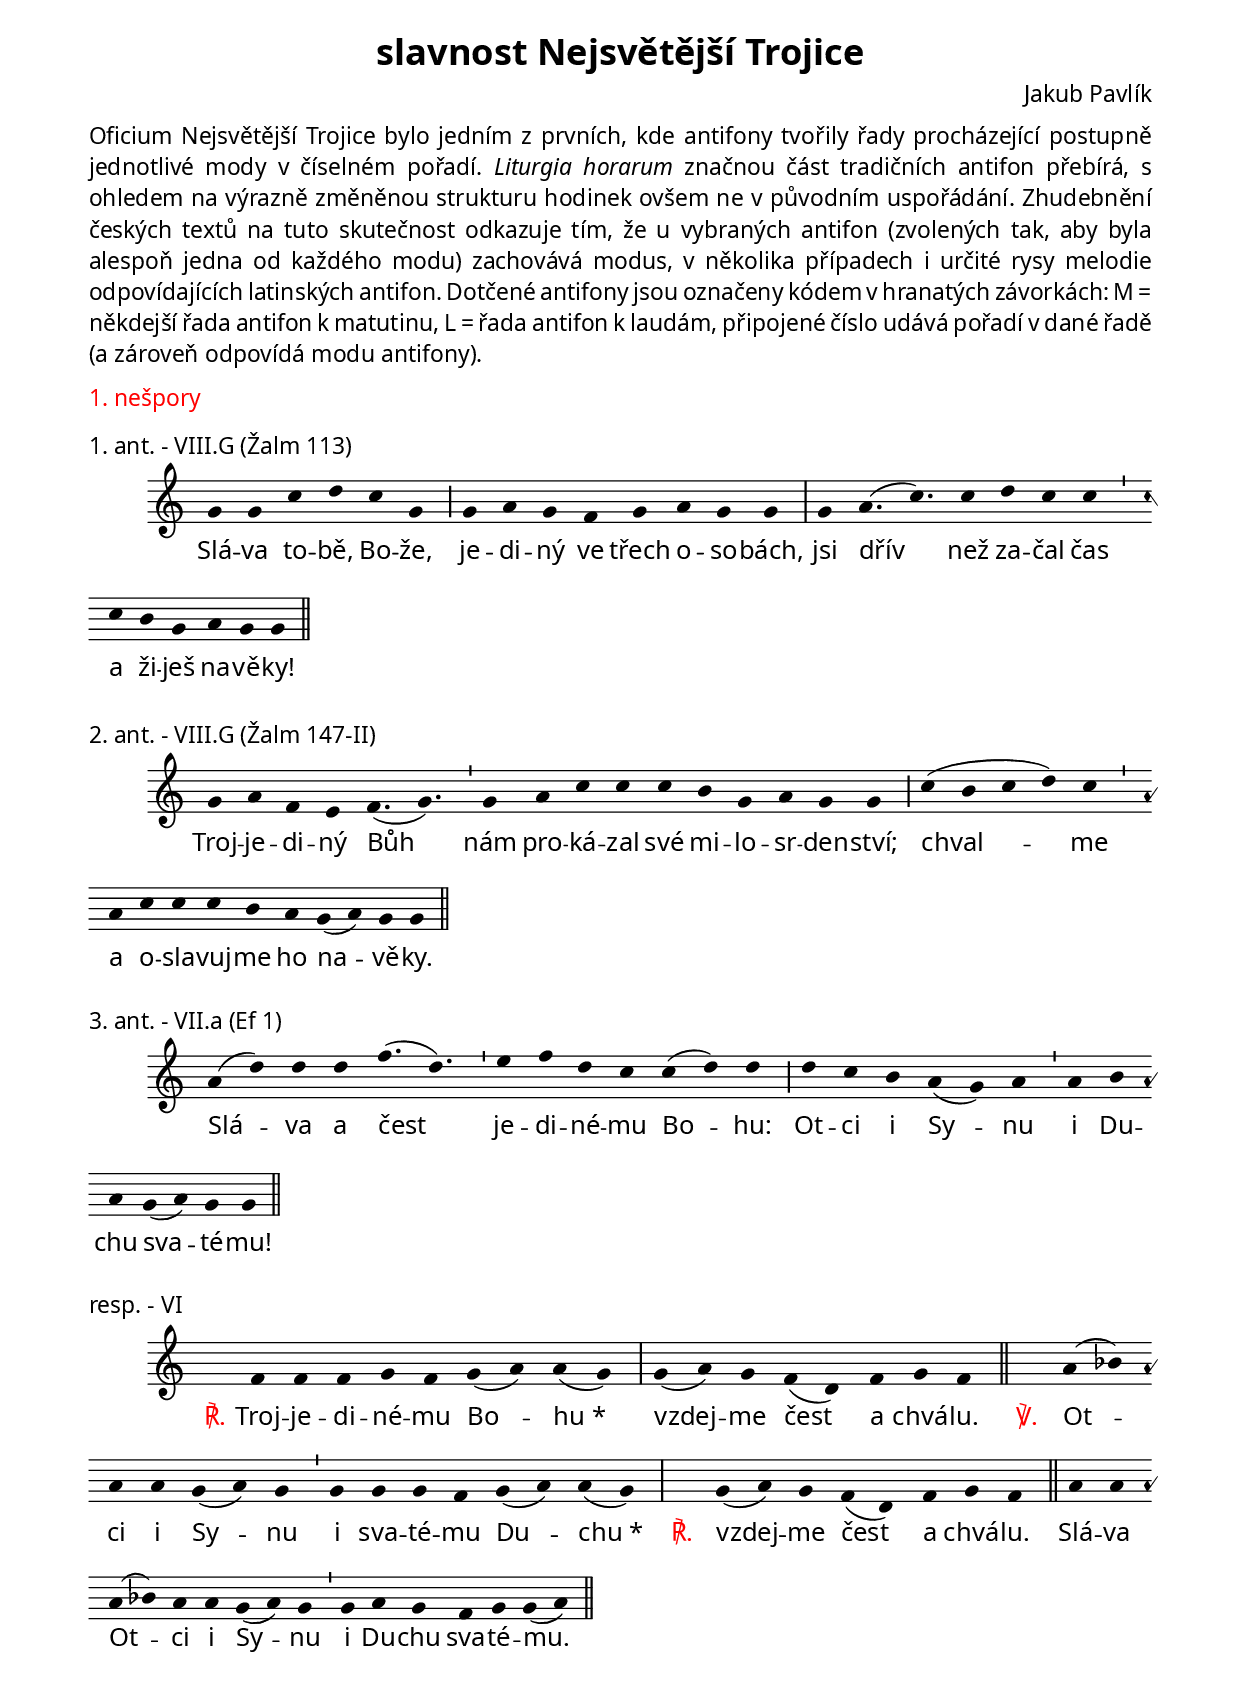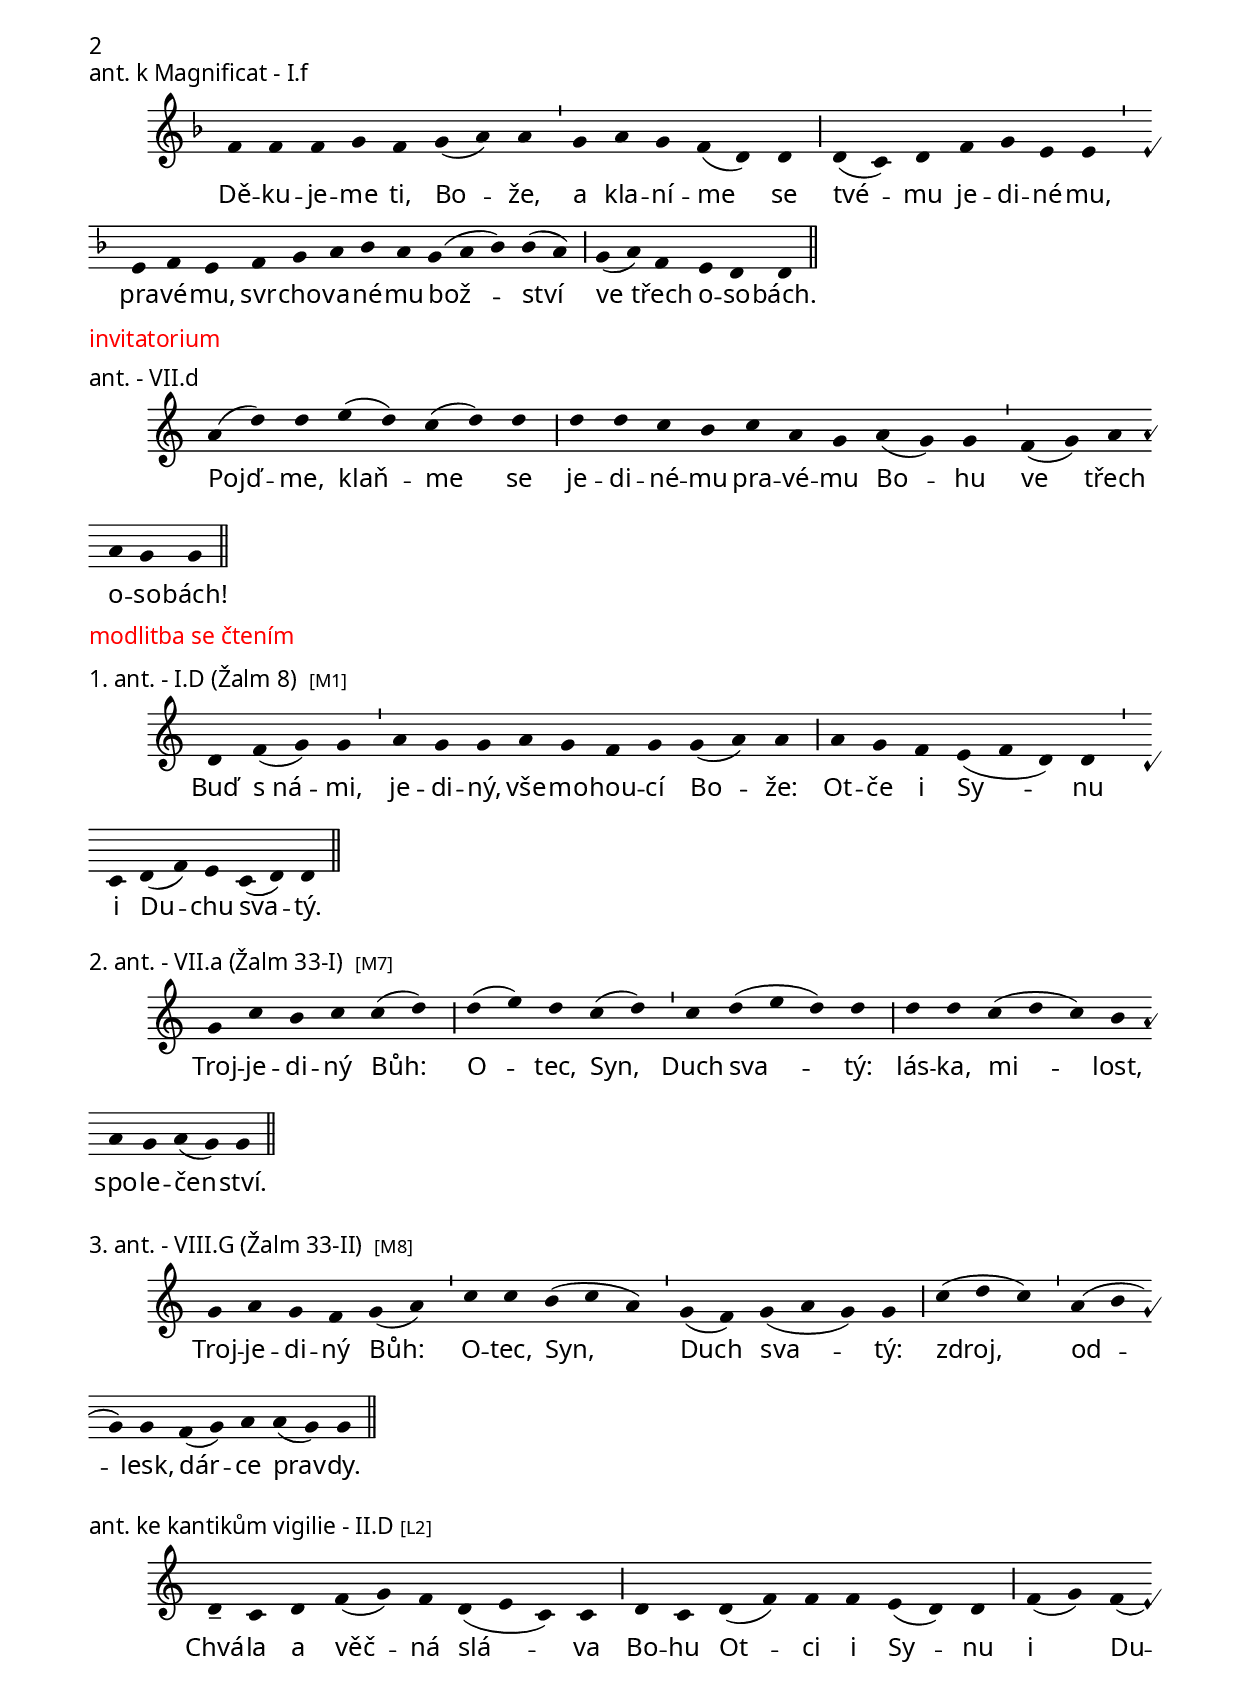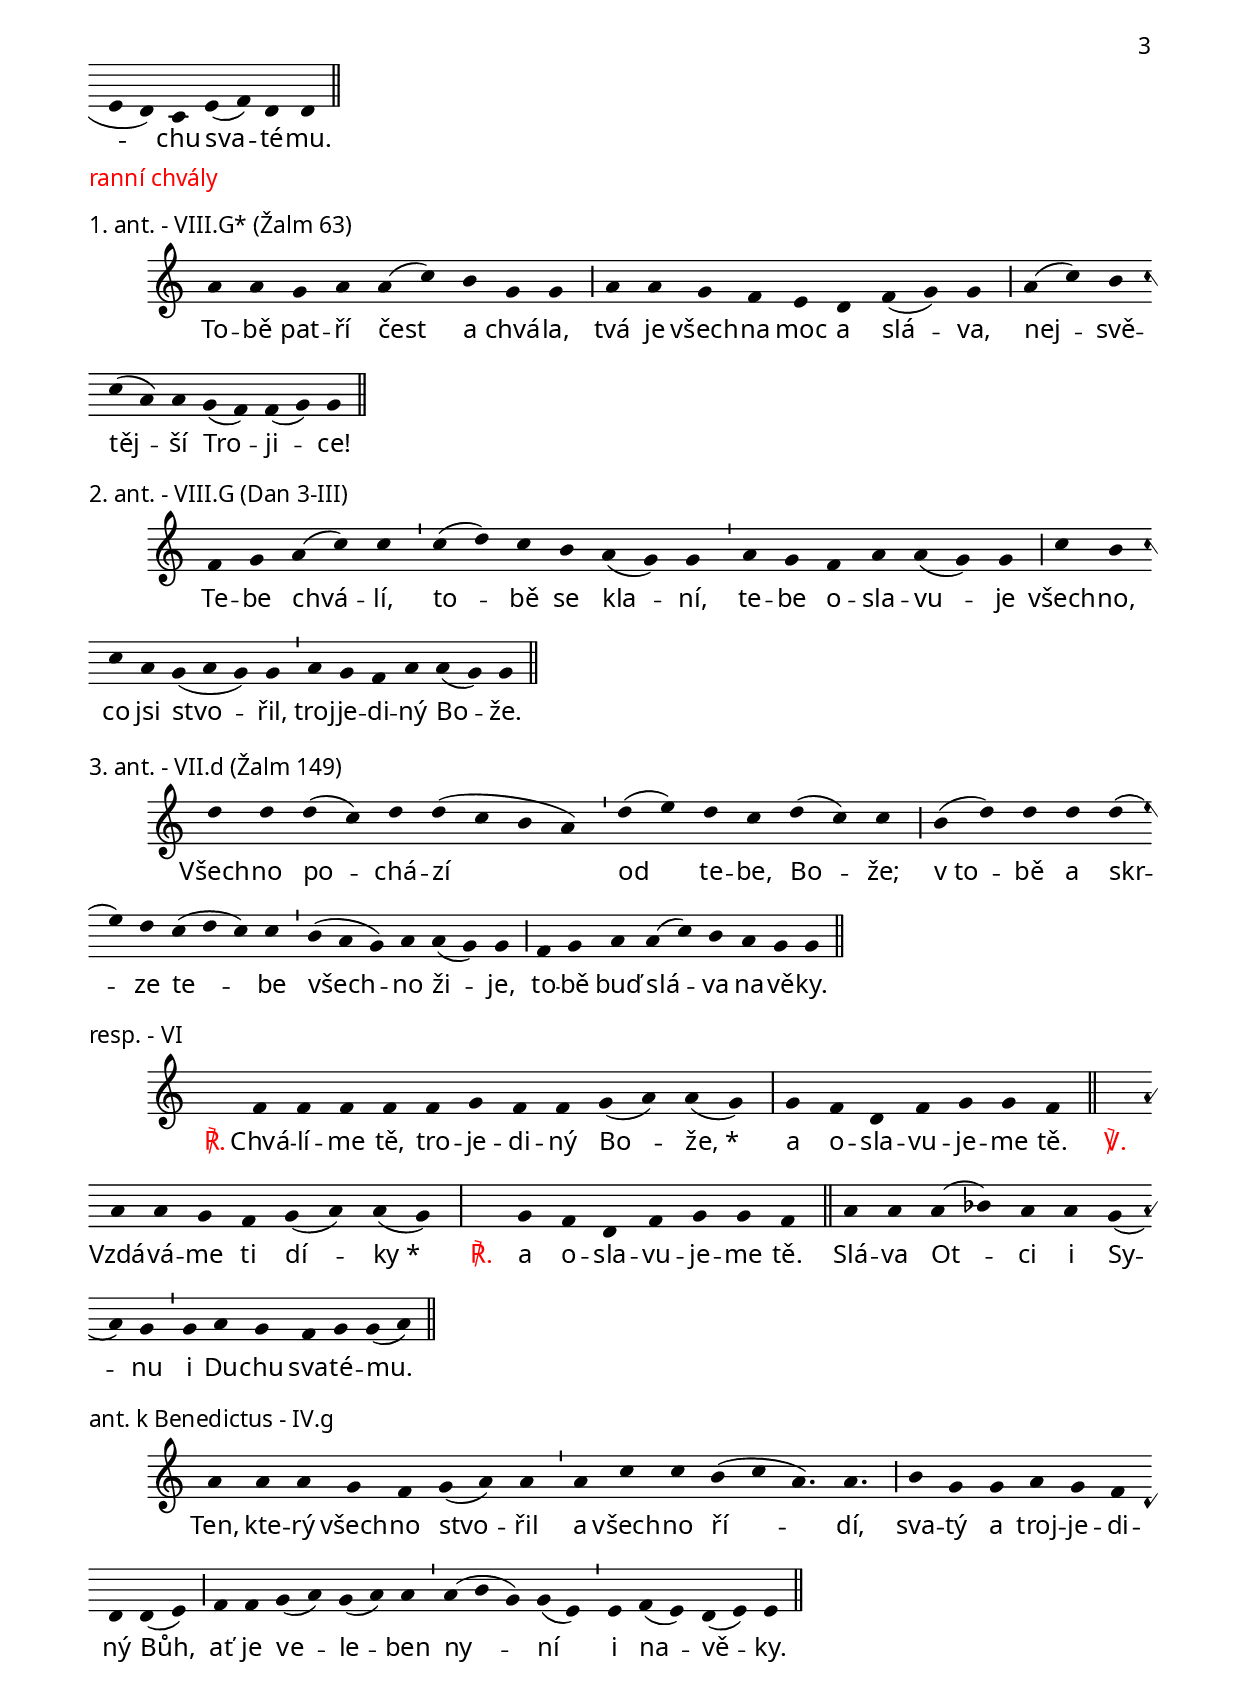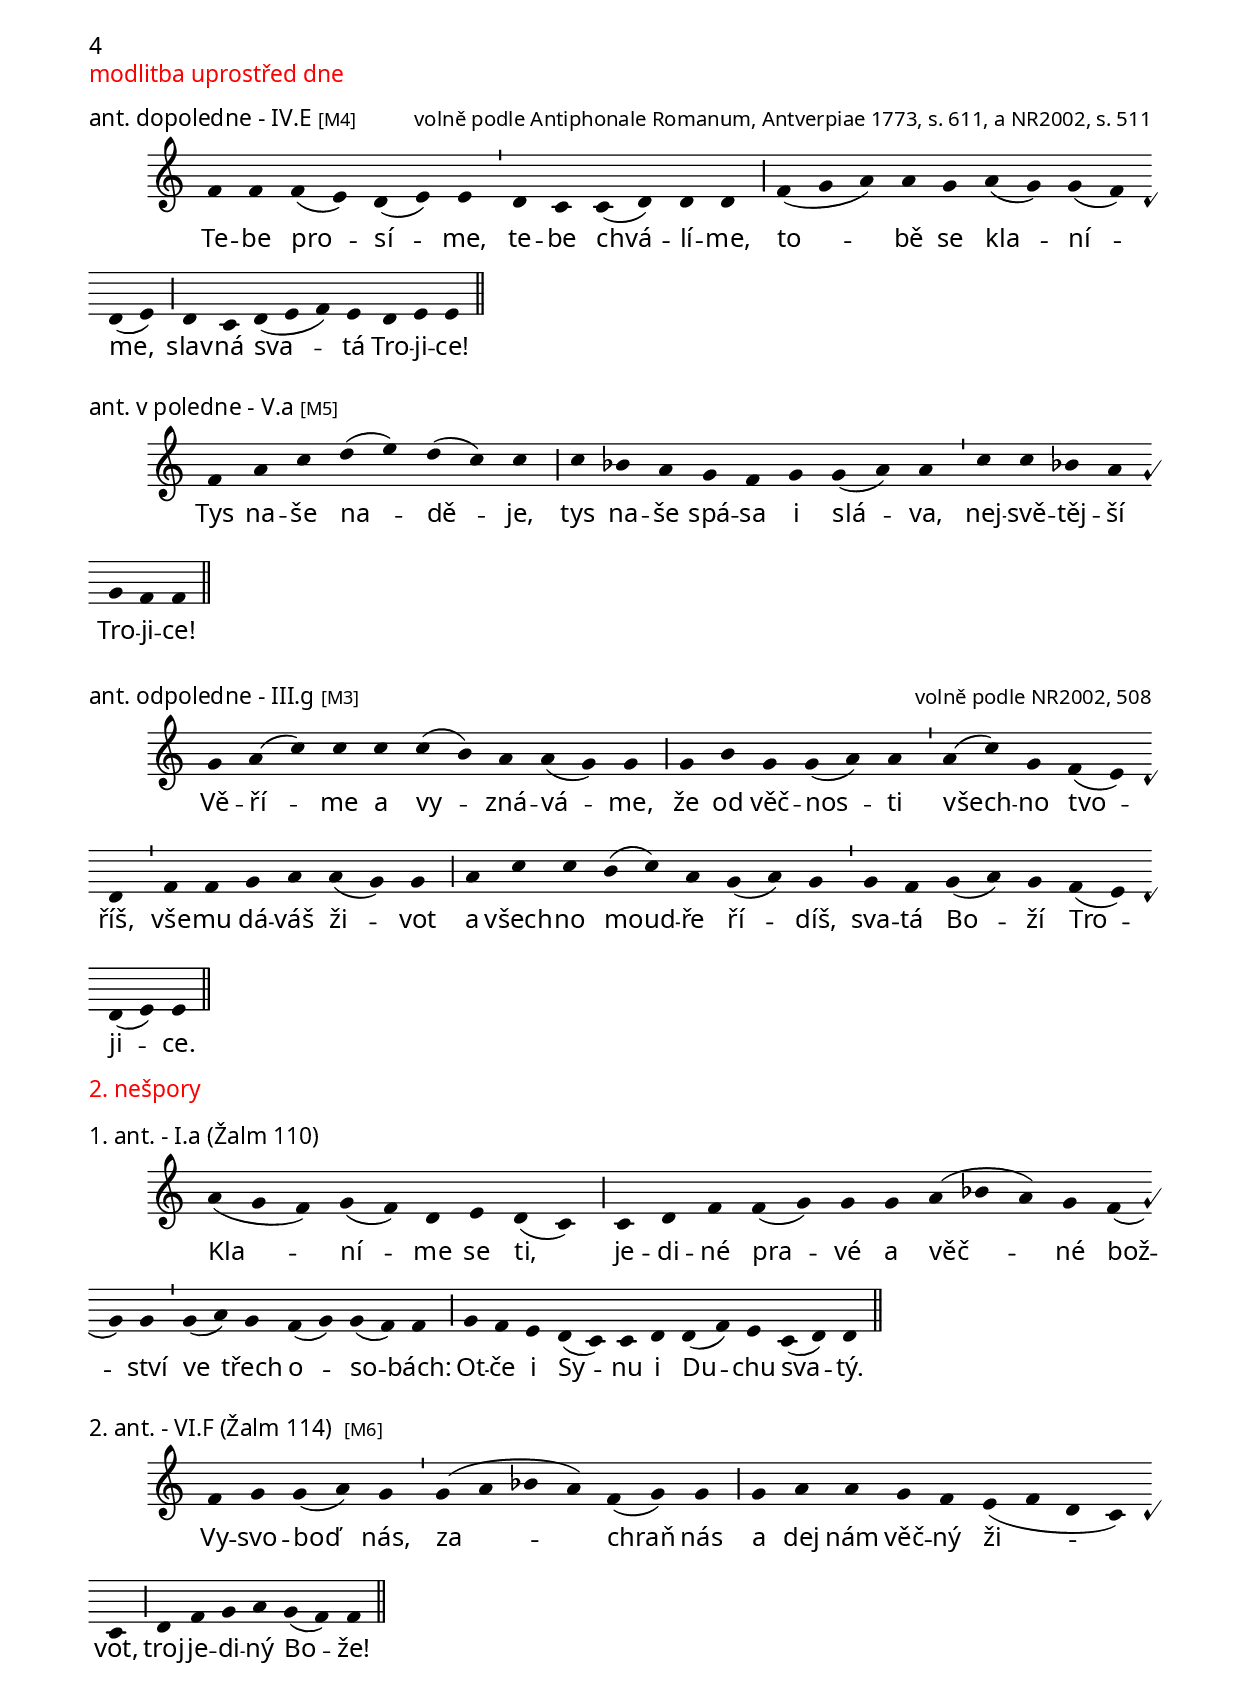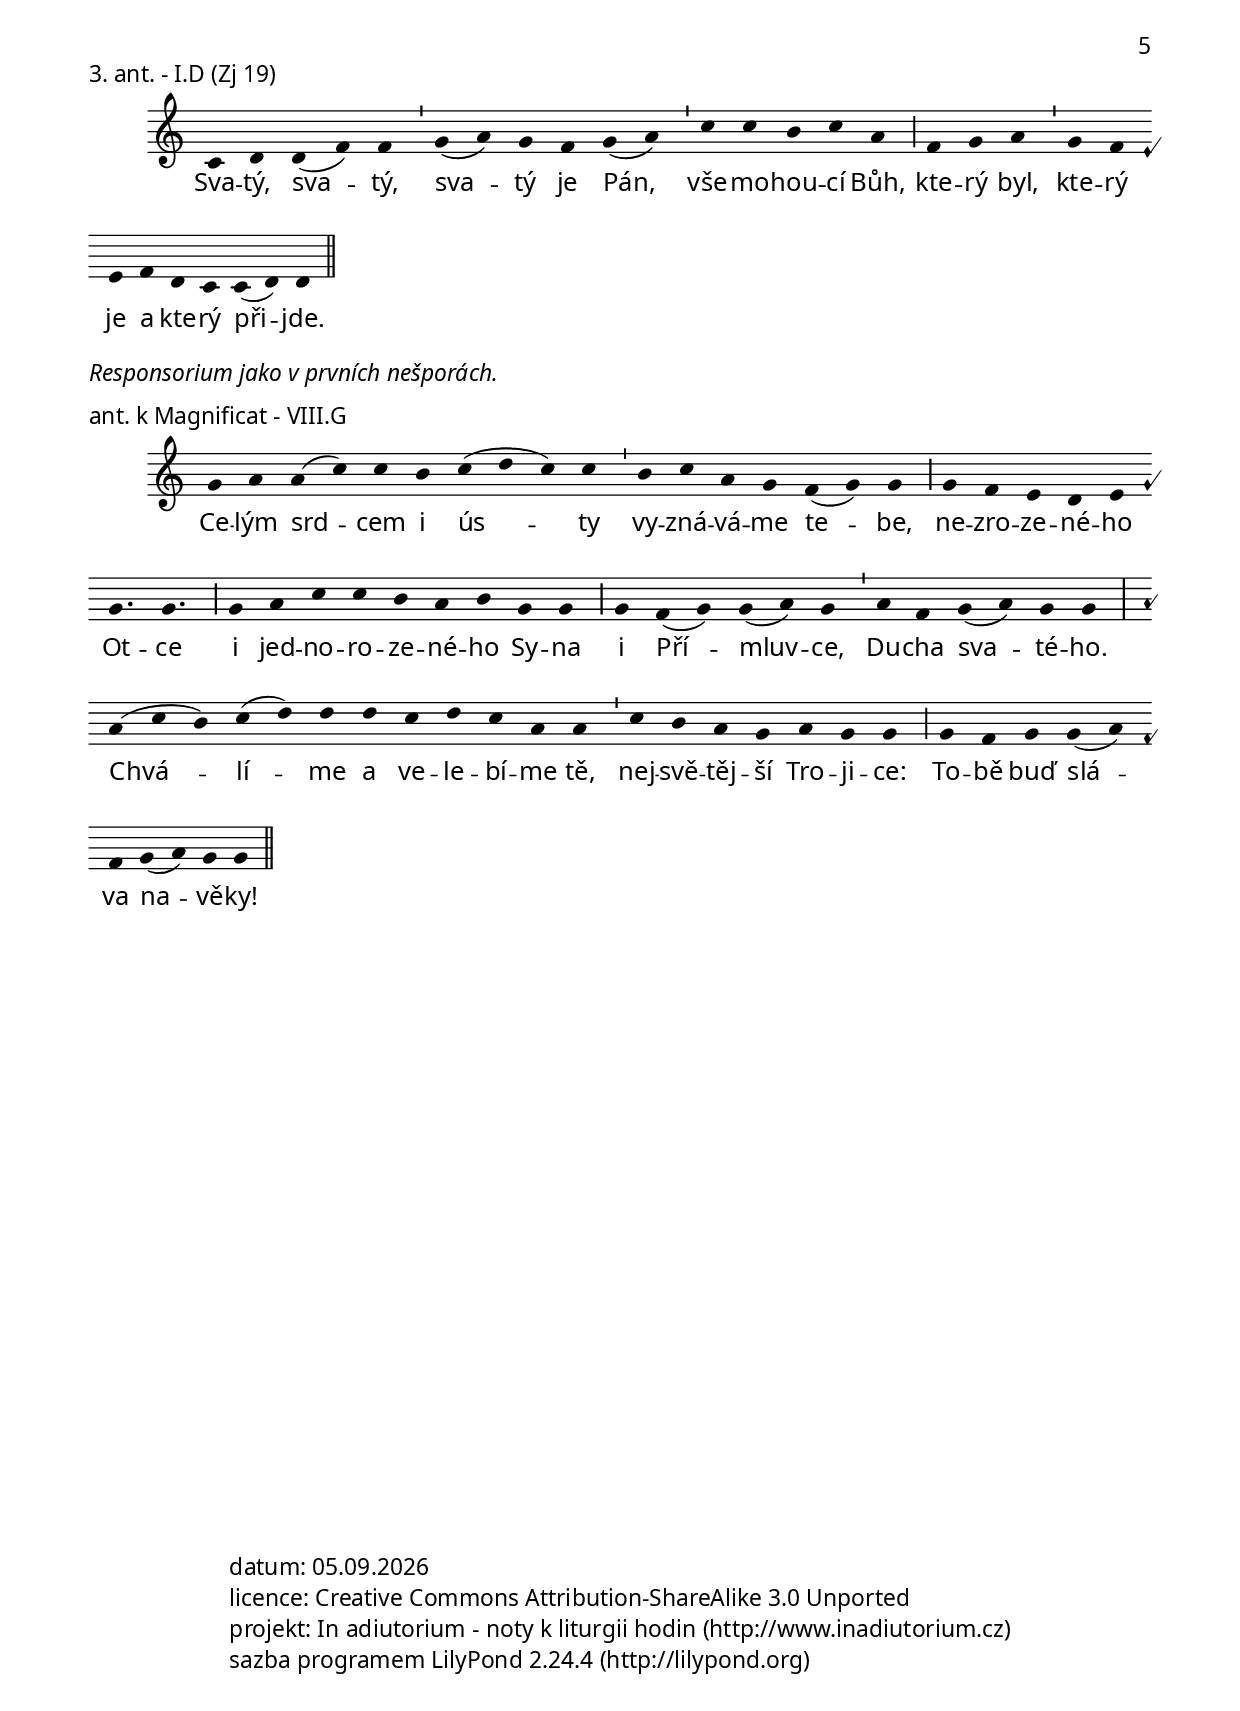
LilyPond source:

\version "2.14.2"

\header {
  title = "slavnost Nejsvětější Trojice"
  composer = "Jakub Pavlík"
}

\include "spolecne.ly"
\include "dilyresponsorii.ly"

% privesek k \sestavTitulek pro antifony z rad podle modu
ciselnaRada = \markup\tiny\sans\concat{
  "["
  \fromproperty #'header:series
  "]"
}

\markup\justify{
  Oficium Nejsvětější Trojice bylo jedním z prvních, kde antifony
  tvořily řady procházející postupně jednotlivé mody v číselném pořadí.
  \italic{Liturgia horarum} značnou část tradičních antifon přebírá,
  s ohledem na výrazně změněnou strukturu hodinek ovšem ne v původním uspořádání.
  Zhudebnění českých textů na tuto skutečnost odkazuje tím, že u vybraných
  antifon (zvolených tak, aby byla alespoň jedna od každého modu)
  zachovává modus, v několika
  případech i určité rysy melodie odpovídajících latinských antifon.
  Dotčené antifony jsou označeny kódem v hranatých závorkách:
  \sans{M} = někdejší řada antifon k matutinu,
  \sans{L} = řada antifon k laudám,
  připojené číslo udává pořadí v dané řadě (a zároveň odpovídá modu antifony).
}

\markup {\nadpisHodinka {"1. nešpory"}}

\score {
  \relative c'' {
    \choralniRezim
    g4 g c d c g \barMaior
    g a g f g a g g \barMax
    g a4.( c) c4 d c c \barMin
    c b g a g g \barFinalis
  }
  \addlyrics {
    Slá -- va to -- bě, Bo -- že,
    je -- di -- ný ve třech o -- so -- bách,
    jsi dřív než za -- čal čas
    a ži -- ješ na -- vě -- ky!
  }
  \header {
    quid = "1. ant."
    modus = "VIII"
    differentia = "G"
    psalmus = "Žalm 113"
    id = "1ne-a1"
    piece = \markup {\sestavTitulek}
  }
}

\score {
  \relative c'' {
    \choralniRezim
    g4 a f e f4.( g) \barMin
    g4 a c c c b g a g g \barMaior
    c( b c d) c \barMin
    a c c c b a g( a) g g \barFinalis
  }
  \addlyrics {
    Troj -- je -- di -- ný Bůh
    nám pro -- ká -- zal své mi -- lo -- sr -- den -- ství;
    chval -- me
    a o -- sla -- vuj -- me ho na -- vě -- ky.
  }
  \header {
    quid = "2. ant."
    modus = "VIII"
    differentia = "G"
    psalmus = "Žalm 147-II"
    id = "1ne-a2"
    piece = \markup {\sestavTitulek}
  }
}

\score {
  \relative c'' {
    \choralniRezim
    a4( d) d d f4.( d) \barMin e4 f d c c( d) d \barMaior
    d c b a( g) a \barMin a b a g( a) g g \barFinalis
  }
  \addlyrics {
    Slá -- va a čest je -- di -- né -- mu Bo -- hu:
    Ot -- ci i Sy -- nu i Du -- chu sva -- té -- mu!
  }
  \header {
    quid = "3. ant."
    modus = "VII"
    differentia = "a"
    psalmus = "Ef 1"
    id = "1ne-a3"
    piece = \markup {\sestavTitulek}
  }
}

\score {
  \relative c' {
    \choralniRezim

    % R
    \neviditelna f
    f4 f f g f g( a) a( g) \barMax
    g( a) g f( d) f g f \barFinalis
    % V
    \neviditelna a
    a4( bes) a a g( a) g \barMin g g g f g( a) a( g) \barMax
    % R
    \neviditelna a
    g( a) g f( d) f g f \barFinalis
    \respVIdoxologie \barFinalis
  }
  \addlyrics {
    \Response Troj -- je -- di -- né -- mu Bo -- hu_*
    vzdej -- me čest a chvá -- lu.
    \Verse Ot -- ci i Sy -- nu i sva -- té -- mu Du -- chu_*
    \Response vzdej -- me čest a chvá -- lu.
    \textRespDoxologie
  }
  \header {
    quid = "resp."
    modus = "VI"
    placet = "r2 lépe"
    id = "1ne-resp"
    piece = \markup {\sestavTitulekResp}
  }
}

\score {
  \relative c' {
    \key f \major
    \choralniRezim
    f4 f f g f g( a) a \barMin
    g a g f( d) d \barMaior
    d( c) d f g e e \barMin
    e f e f g a bes a g( a bes) bes( a) \barMaior
    g( a) f e d d \barFinalis
  }
  \addlyrics {
    Dě -- ku -- je -- me ti, Bo -- že,
    a kla -- ní -- me se
    tvé -- mu je -- di -- né -- mu,
    pra -- vé -- mu, svr -- cho -- va -- né -- mu bož -- ství
    ve třech o -- so -- bách.
  }
  \header {
    quid = "ant. k Magnificat"
    modus = "I"
    differentia = "f"
    psalmus = ""
    placet = "lépe: od _tvému jedinému_ neobvyklá, _božství_ hrozné"
    id = "1ne-amag"
    piece = \markup {\sestavTitulekBezZalmu}
  }
}

\markup {\nadpisHodinka {"invitatorium"}}

\score {
  \relative c'' {
    \choralniRezim
    a4( d) d e( d) c( d) d \barMaior
    d d c b c a g a( g) g \barMin
    f( g) a a g g \barFinalis
  }
  \addlyrics {
    Pojď -- me, klaň -- me se
    je -- di -- né -- mu pra -- vé -- mu Bo -- hu
    ve třech o -- so -- bách!
  }
  \header {
    quid = "ant."
    modus = "VII"
    differentia = "d"
    psalmus = ""
    id = "invit"
    piece = \markup {\sestavTitulekBezZalmu}
  }
}

\markup {\nadpisHodinka {"modlitba se čtením"}}

\score {
  \relative c' {
    \choralniRezim
    d4 f( g) g \barMin
    a g g a g f g g( a) a \barMaior
    a g f e( f d) d \barMin
    c d( f) e c( d) d \barFinalis
  }
  \addlyrics {
    Buď s_ná -- mi,
    je -- di -- ný, vše -- mo -- hou -- cí Bo -- že:
    Ot -- če i Sy -- nu
    i Du -- chu sva -- tý.
  }
  \header {
    quid = "1. ant."
    modus = "I"
    differentia = "D"
    psalmus = "Žalm 8"
    series = "M1"
    id = "mc-a1"
    piece = \markup {\sestavTitulek \ciselnaRada}
  }
}

\score {
  \relative c'' {
    \choralniRezim
    g4 c b c c( d) \barMaior
    d( e) d c( d) \barMin c d( e d) d \barMaior
    d d c( d c) b a g a( g) g \barFinalis
  }
  \addlyrics {
    Troj -- je -- di -- ný Bůh:
    O -- tec, Syn, Duch sva -- tý:
    lás -- ka, mi -- lost, spo -- le -- čen -- ství.
  }
  \header {
    quid = "2. ant."
    modus = "VII"
    differentia = "a"
    psalmus = "Žalm 33-I"
    series = "M7"
    id = "mc-a2"
    piece = \markup {\sestavTitulek \ciselnaRada}
  }
}

\score {
  \relative c'' {
    \choralniRezim
    g4 a g f g( a) \barMin
    c c b( c a) \barMin g( f) g( a g) g \barMaior
    c( d c) \barMin a( b g) g f( g) a a( g) g \barFinalis
  }
  \addlyrics {
    Troj -- je -- di -- ný Bůh:
    O -- tec, Syn, Duch sva -- tý:
    zdroj, od -- lesk, dár -- ce prav -- dy.
  }
  \header {
    quid = "3. ant."
    modus = "VIII"
    differentia = "G"
    psalmus = "Žalm 33-II"
    series = "M8"
    id = "mc-a3"
    piece = \markup {\sestavTitulek \ciselnaRada}
  }
}

\score {
  \relative c' {
    \choralniRezim
    d4-- c d f( g) f d( e c) c \barMaior
    d c d( f) f f e( d) d \barMaior
    f( g) f( e d) c e( f) d d \barFinalis
  }
  \addlyrics {
    Chvá -- la a věč -- ná slá -- va
    Bo -- hu Ot -- ci i Sy -- nu
    i Du -- chu sva -- té -- mu.
  }
  \header {
    quid = "ant. ke kantikům vigilie"
    modus = "II"
    differentia = "D"
    psalmus = ""
    series = "L2"
    id = "mc-avig"
    piece = \markup {\sestavTitulekBezZalmu \ciselnaRada}
  }
}

\markup {\nadpisHodinka {"ranní chvály"}}

\score {
  \relative c'' {
    \choralniRezim
    a4 a g a a( c) b g g \barMaior
    a a g f e d f( g) g \barMaior
    a( c) b c( a) a g( f) f( g) g \barFinalis
  }
  \addlyrics {
    To -- bě pat -- ří čest a chvá -- la,
    tvá je všech -- na moc a slá -- va,
    nej -- svě -- těj -- ší Tro -- ji -- ce!
  }
  \header {
    quid = "1. ant."
    modus = "VIII"
    differentia = "G*"
    psalmus = "Žalm 63"
    id = "rch-a1"
    piece = \markup {\sestavTitulek}
  }
}

\score {
  \relative c' {
    \choralniRezim
    f4 g a( c) c \barMin
    c( d) c b a( g) g \barMin
    a g f a a( g) g \barMaior
    c b c a g( a g) g \barMin
    a g f a a( g) g \barFinalis
  }
  \addlyrics {
    Te -- be chvá -- lí,
    to -- bě se kla -- ní,
    te -- be o -- sla -- vu -- je
    všech -- no, co jsi stvo -- řil,
    troj -- je -- di -- ný Bo -- že.
  }
  \header {
    quid = "2. ant."
    modus = "VIII"
    differentia = "G"
    psalmus = "Dan 3-III"
    placet = "stejný motiv na konci obou polovin není úplně libý a elegantní"
    id = "rch-a2"
    piece = \markup {\sestavTitulek}
  }
}

\score {
  \relative c'' {
    \choralniRezim
    d4 d d( c) d d( c b a) \barMin d( e) d c d( c) c \barMaior
    b( d) d d d( e) d c( d c) c \barMin b( a g) a a( g) g \barMaior
    f g a a( c) b a g g \barFinalis
  }
  \addlyrics {
    Všech -- no po -- chá -- zí od te -- be, Bo -- že;
    v_to -- bě a skr -- ze te -- be všech -- no ži -- je,
    to -- bě buď slá -- va na -- vě -- ky.
  }
  \header {
    quid = "3. ant."
    modus = "VII"
    differentia = "d"
    psalmus = "Žalm 149"
    id = "rch-a3"
    piece = \markup {\sestavTitulek}
  }
}

\score {
  \relative c' {
    \choralniRezim

    % R
    \neviditelna f
    f4 f f f f g f f g( a) a( g) \barMax
    g f d f g g f \barFinalis
    % V
    \neviditelna f
    a4 a g f g( a) a( g) \barMax
    % R
    \neviditelna f
    g f d f g g f \barFinalis
    % Slava
    \respVIdoxologie \barFinalis
  }
  \addlyrics {
    \Response Chvá -- lí -- me tě, tro -- je -- di -- ný Bo -- že,_*
    a o -- sla -- vu -- je -- me tě.
    \Verse Vzdá -- vá -- me ti dí -- ky_*
    \Response a o -- sla -- vu -- je -- me tě.
    \textRespDoxologie
  }
  \header {
    quid = "resp."
    modus = "VI"
    id = "rch-resp"
    piece = \markup {\sestavTitulekResp}
  }
}

\score {
  \relative c'' {
    \choralniRezim
    a4 a a g f g( a) a \barMin
    a4 c c b( c a4.) a \barMaior
    b4 g g a g f d d( e) \barMaior
    f4 f g( a) g( a) a \barMin
    a( b g) g( e) \barMin e f( e) d( e) e \barFinalis
  }
  \addlyrics {
    Ten, kte -- rý všech -- no stvo -- řil
    a všech -- no ří -- dí,
    sva -- tý a troj -- je -- di -- ný Bůh,
    ať je ve -- le -- ben
    ny -- ní i na -- vě -- ky.
  }
  \header {
    quid = "ant. k Benedictus"
    modus = "IV"
    differentia = "g"
    psalmus = ""
    id = "rch-aben"
    piece = \markup {\sestavTitulekBezZalmu}
  }
}

\pageBreak % ZLOM

\markup {\nadpisHodinka {"modlitba uprostřed dne"}}

\score {
  \relative c' {
    \choralniRezim
    f4 f f( e) d( e) e \barMin
    d c c( d) d d \barMaior
    f( g a) a g a( g) g( f) d( e) \barMaior
    d c d( e f) e d e e \barFinalis
  }
  \addlyrics {
    Te -- be pro -- sí -- me,
    te -- be chvá -- lí -- me,
    to -- bě se kla -- ní -- me,
    slav -- ná sva -- tá Tro -- ji -- ce!
  }
  \header {
    fons_externus = "volně podle Antiphonale Romanum, Antverpiae 1773, s. 611, a NR2002, s. 511"
    quid = "ant. dopoledne"
    modus = "IV"
    differentia = "E"
    psalmus = ""
    series = "M4"
    id = "tercie"
    piece = \markup {\sestavTitulekBezZalmu \ciselnaRada}
  }
}

\score {
  \relative c' {
    \choralniRezim
    f4 a c d( e) d( c) c \barMaior
    c bes a g f g g( a) a \barMin
    c c bes a g f f \barFinalis
  }
  \addlyrics {
    Tys na -- še na -- dě -- je,
    tys na -- še spá -- sa i slá -- va,
    nej -- svě -- těj -- ší Tro -- ji -- ce!
  }
  \header {
    quid = "ant. v poledne"
    modus = "V"
    differentia = "a"
    psalmus = ""
    series = "M5"
    id = "sexta"
    piece = \markup {\sestavTitulekBezZalmu \ciselnaRada}
  }
}

\score {
  \relative c'' {
    \choralniRezim
    g4 a( c) c c c( b) a a( g) g \barMaior
    g b g g( a) a \barMin
    a( c) g f( e) d \barMin
    f f g a a( g) g \barMaior
    a c c b( c) a g( a) g \barMin
    g f g( a) g f( e) d( e) e \barFinalis
  }
  \addlyrics {
    Vě -- ří -- me a vy -- zná -- vá -- me,
    že od věč -- nos -- ti
    všech -- no tvo -- říš,
    vše -- mu dá -- váš ži -- vot
    a všech -- no moud -- ře ří -- díš,
    sva -- tá Bo -- ží Tro -- ji -- ce.
  }
  \header {
    fons_externus = "volně podle NR2002, 508"
    quid = "ant. odpoledne"
    modus = "III"
    differentia = "g"
    psalmus = ""
    series = "M3"
    id = "nona"
    piece = \markup {\sestavTitulekBezZalmu \ciselnaRada}
  }
}

\markup {\nadpisHodinka {"2. nešpory"}}

\score {
  \relative c'' {
    \choralniRezim
    a4( g f) g( f) d e d( c) \barMaior
    c d f f( g) g g a( bes a) g f( g) g \barMin
    g( a) g f( g) g( f) f \barMaior
    g f e d( c) c d d( f) e c( d) d \barFinalis
  }
  \addlyrics {
    Kla -- ní -- me se ti,
    je -- di -- né pra -- vé a věč -- né bož -- ství
    ve třech o -- so -- bách:
    Ot -- če i Sy -- nu i Du -- chu sva -- tý.
  }
  \header {
    quid = "1. ant."
    modus = "I"
    differentia = "a"
    psalmus = "Žalm 110"
    id = "2ne-a1"
    piece = \markup {\sestavTitulek}
  }
}

\score {
  \relative c' {
    \choralniRezim
    f4 g g( a) g \barMin
    g( a bes a) f( g) g \barMaior
    g a a g f e( f d c) c \barMaior
    d f g a g( f) f \barFinalis
  }
  \addlyrics {
    Vy -- svo -- boď nás,
    za -- chraň nás
    a dej nám věč -- ný ži -- vot,
    troj -- je -- di -- ný Bo -- že!
  }
  \header {
    quid = "2. ant."
    modus = "VI"
    differentia = "F"
    psalmus = "Žalm 114"
    series = "M6"
    id = "2ne-a2"
    piece = \markup {\sestavTitulek \ciselnaRada}
  }
}

\score {
  \relative c' {
    \choralniRezim
    c4 d d( f) f \barMin
    g( a) g f g( a) \barMin
    c c b c a \barMaior
    f g a \barMin g f e
    f d c c( d) d \barFinalis
  }
  \addlyrics {
    Sva -- tý, sva -- tý,
    sva -- tý je Pán,
    vše -- mo -- hou -- cí Bůh,
    kte -- rý byl, kte -- rý je
    a kte -- rý při -- jde.
  }
  \header {
    quid = "3. ant."
    modus = "I"
    differentia = "D"
    psalmus = "Zj 19"
    id = "2ne-a3"
    piece = \markup {\sestavTitulek}
  }
}

\markup\italic{Responsorium jako v prvních nešporách.}

\score {
  \relative c'' {
    \choralniRezim
    g4 a a( c) c b c( d c) c \barMin
    b4 c a g f( g) g \barMaior
    g f e d e g4. g \barMaior
    g4 a c c b a b g g \barMaior
    g f( g) g( a) g \barMin a f g( a) g g \barMax

    a4( c b) c( d) d d c d c a a \barMin
    c b a g a g g \barMaior
    g f g g( a) f g( a) g g \barFinalis
  }
  \addlyrics {
    Ce -- lým srd -- cem i ús -- ty
    vy -- zná -- vá -- me te -- be,
    ne -- zro -- ze -- né -- ho Ot -- ce
    i jed -- no -- ro -- ze -- né -- ho Sy -- na
    i Pří -- mluv -- ce, Du -- cha sva -- té -- ho.

    Chvá -- lí -- me a ve -- le -- bí -- me tě,
    nej -- svě -- těj -- ší Tro -- ji -- ce:
    To -- bě buď slá -- va na -- vě -- ky!
  }
  \header {
    quid = "ant. k Magnificat"
    modus = "VIII"
    differentia = "G"
    psalmus = ""
    id = "2ne-amag"
    piece = \markup {\sestavTitulekBezZalmu}
  }
}